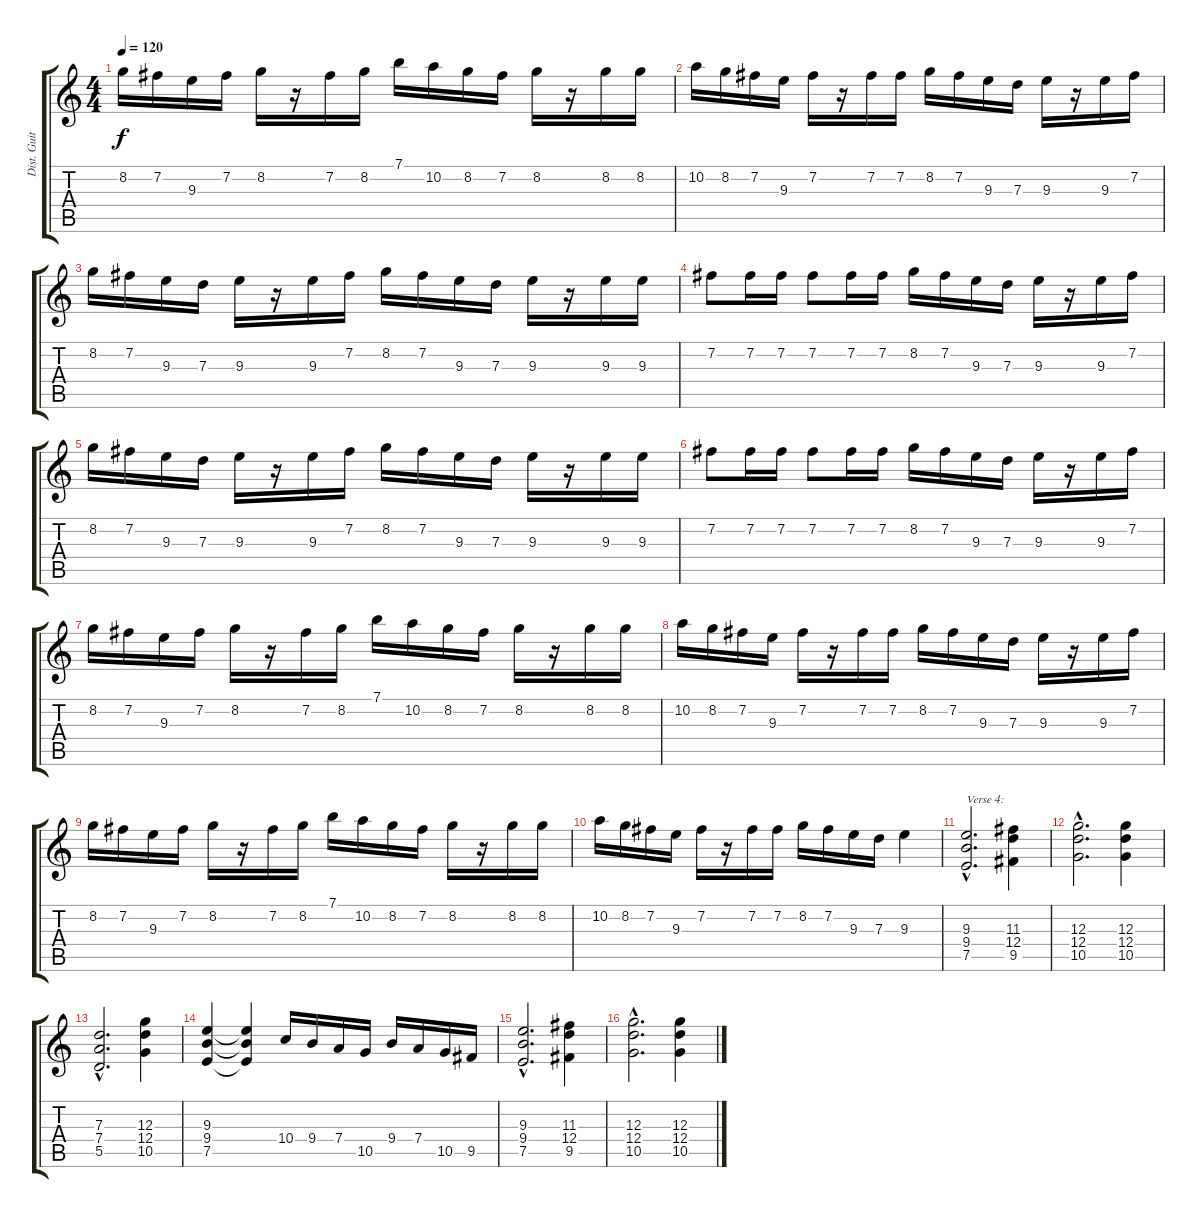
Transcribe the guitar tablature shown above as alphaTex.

\track ("Dist. Guitar 1" "Dist. Guit") {instrument distortionguitar}
\staff {score tabs}
\tuning (E4 B3 G3 D3 A2 E2) {hide}
\ts (4 4)
\tempo 120
\clef g2
\ks c
8.2.16{dy f} 7.2.16 9.3.16 7.2.16 8.2.16 r.16 7.2.16 8.2.16 7.1.16 10.2.16 8.2.16 7.2.16 8.2.16 r.16 8.2.16 8.2.16 |
10.2.16 8.2.16 7.2.16 9.3.16 7.2.16 r.16 7.2.16 7.2.16 8.2.16 7.2.16 9.3.16 7.3.16 9.3.16 r.16 9.3.16 7.2.16 |
8.2.16 7.2.16 9.3.16 7.3.16 9.3.16 r.16 9.3.16 7.2.16 8.2.16 7.2.16 9.3.16 7.3.16 9.3.16 r.16 9.3.16 9.3.16 |
7.2.8 7.2.16 7.2.16 7.2.8 7.2.16 7.2.16 8.2.16 7.2.16 9.3.16 7.3.16 9.3.16 r.16 9.3.16 7.2.16 |
8.2.16 7.2.16 9.3.16 7.3.16 9.3.16 r.16 9.3.16 7.2.16 8.2.16 7.2.16 9.3.16 7.3.16 9.3.16 r.16 9.3.16 9.3.16 |
7.2.8 7.2.16 7.2.16 7.2.8 7.2.16 7.2.16 8.2.16 7.2.16 9.3.16 7.3.16 9.3.16 r.16 9.3.16 7.2.16 |
8.2.16 7.2.16 9.3.16 7.2.16 8.2.16 r.16 7.2.16 8.2.16 7.1.16 10.2.16 8.2.16 7.2.16 8.2.16 r.16 8.2.16 8.2.16 |
10.2.16 8.2.16 7.2.16 9.3.16 7.2.16 r.16 7.2.16 7.2.16 8.2.16 7.2.16 9.3.16 7.3.16 9.3.16 r.16 9.3.16 7.2.16 |
8.2.16 7.2.16 9.3.16 7.2.16 8.2.16 r.16 7.2.16 8.2.16 7.1.16 10.2.16 8.2.16 7.2.16 8.2.16 r.16 8.2.16 8.2.16 |
10.2.16 8.2.16 7.2.16 9.3.16 7.2.16 r.16 7.2.16 7.2.16 8.2.16 7.2.16 9.3.16 7.3.16 9.3.4 |
(9.3{hac} 9.4{hac} 7.5{hac}).2{d txt "Verse 4:"} (11.3 12.4 9.5).4 |
(12.3{hac} 12.4{hac} 10.5{hac}).2{d} (12.3 12.4 10.5).4 |
(7.3{hac} 7.4{hac} 5.5{hac}).2{d} (12.3 12.4 10.5).4 |
(9.3 9.4 7.5).4 (9.3{t} 9.4{t} 7.5{t}).4 10.4.16 9.4.16 7.4.16 10.5.16 9.4.16 7.4.16 10.5.16 9.5.16 |
(9.3{hac} 9.4{hac} 7.5{hac}).2{d} (11.3 12.4 9.5).4 |
(12.3{hac} 12.4{hac} 10.5{hac}).2{d} (12.3 12.4 10.5).4
